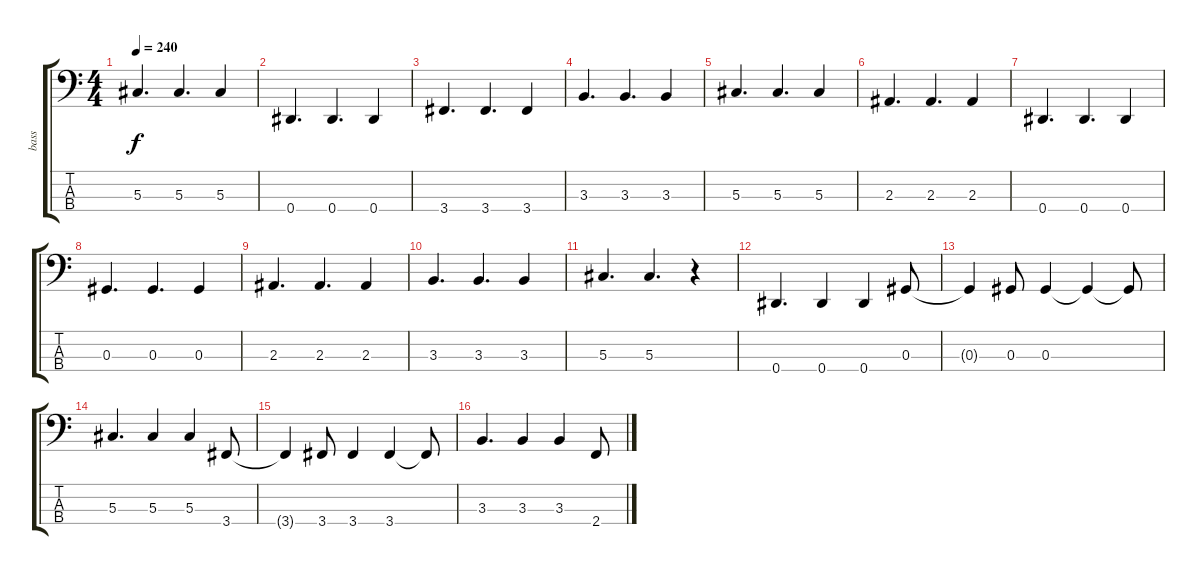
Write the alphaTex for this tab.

\track ("bass" "bass") {instrument electricbassfinger}
\staff {score tabs}
\tuning (Gb2 Db2 Ab1 Eb1) {hide}
\ts (4 4)
\tempo 240
\clef f4
\ks c
5.3.4{d dy f} 5.3.4{d} 5.3.4 |
0.4.4{d} 0.4.4{d} 0.4.4 |
3.4.4{d} 3.4.4{d} 3.4.4 |
3.3.4{d} 3.3.4{d} 3.3.4 |
5.3.4{d} 5.3.4{d} 5.3.4 |
2.3.4{d} 2.3.4{d} 2.3.4 |
0.4.4{d} 0.4.4{d} 0.4.4 |
0.3.4{d} 0.3.4{d} 0.3.4 |
2.3.4{d} 2.3.4{d} 2.3.4 |
3.3.4{d} 3.3.4{d} 3.3.4 |
5.3.4{d} 5.3.4{d} r.4 |
0.4.4{d} 0.4.4 0.4.4 0.3.8 |
0.3{t}.4 0.3.8 0.3.4 0.3{t}.4 0.3{t}.8 |
5.3.4{d} 5.3.4 5.3.4 3.4.8 |
3.4{t}.4 3.4.8 3.4.4 3.4.4 3.4{t}.8 |
3.3.4{d} 3.3.4 3.3.4 2.4.8
